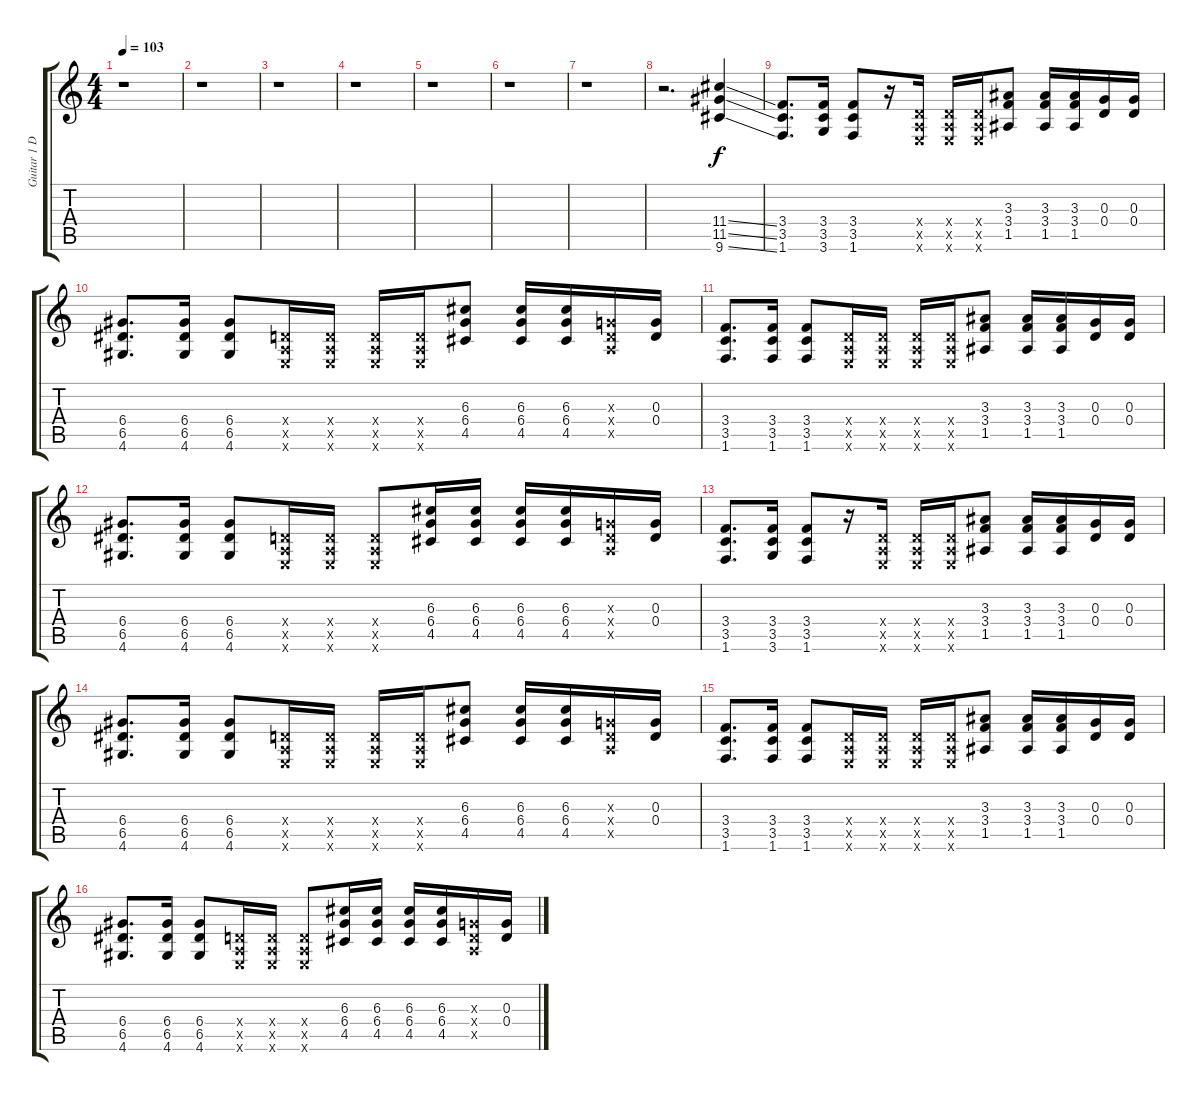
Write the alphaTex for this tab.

\track ("Guitar 1 Distortion" "Guitar 1 D") {instrument distortionguitar}
\staff {score tabs}
\tuning (E4 B3 G3 D3 A2 E2) {hide}
\ts (4 4)
\tempo 103
\clef g2
\ks c
r.1{dy f} |
r.1 |
r.1 |
r.1 |
r.1 |
r.1 |
r.1 |
r.2{d volume 14 balance 0} (11.4{ss} 11.5{ss} 9.6{ss}).4 |
(3.4 3.5 1.6).8{d} (3.4 3.5 3.6).16 (3.4 3.5 1.6).8 r.16 (0.4{x} 0.5{x} 0.6{x}).16 (0.4{x} 0.5{x} 0.6{x}).16 (0.4{x} 0.5{x} 0.6{x}).16 (3.3 3.4 1.5).8 (3.3 3.4 1.5).16 (3.3 3.4 1.5).16 (0.3 0.4).16 (0.3 0.4).16 |
(6.4 6.5 4.6).8{d} (6.4 6.5 4.6).16 (6.4 6.5 4.6).8 (0.4{x} 0.5{x} 0.6{x}).16 (0.4{x} 0.5{x} 0.6{x}).16 (0.4{x} 0.5{x} 0.6{x}).16 (0.4{x} 0.5{x} 0.6{x}).16 (6.3 6.4 4.5).8 (6.3 6.4 4.5).16 (6.3 6.4 4.5).16 (0.3{x} 0.4{x} 0.5{x}).16 (0.3 0.4).16 |
(3.4 3.5 1.6).8{d} (3.4 3.5 1.6).16 (3.4 3.5 1.6).8 (0.4{x} 0.5{x} 0.6{x}).16 (0.4{x} 0.5{x} 0.6{x}).16 (0.4{x} 0.5{x} 0.6{x}).16 (0.4{x} 0.5{x} 0.6{x}).16 (3.3 3.4 1.5).8 (3.3 3.4 1.5).16 (3.3 3.4 1.5).16 (0.3 0.4).16 (0.3 0.4).16 |
(6.4 6.5 4.6).8{d} (6.4 6.5 4.6).16 (6.4 6.5 4.6).8 (0.4{x} 0.5{x} 0.6{x}).16 (0.4{x} 0.5{x} 0.6{x}).16 (0.4{x} 0.5{x} 0.6{x}).8 (6.3 6.4 4.5).16 (6.3 6.4 4.5).16 (6.3 6.4 4.5).16 (6.3 6.4 4.5).16 (0.3{x} 0.4{x} 0.5{x}).16 (0.3 0.4).16 |
(3.4 3.5 1.6).8{d} (3.4 3.5 3.6).16 (3.4 3.5 1.6).8 r.16 (0.4{x} 0.5{x} 0.6{x}).16 (0.4{x} 0.5{x} 0.6{x}).16 (0.4{x} 0.5{x} 0.6{x}).16 (3.3 3.4 1.5).8 (3.3 3.4 1.5).16 (3.3 3.4 1.5).16 (0.3 0.4).16 (0.3 0.4).16 |
(6.4 6.5 4.6).8{d} (6.4 6.5 4.6).16 (6.4 6.5 4.6).8 (0.4{x} 0.5{x} 0.6{x}).16 (0.4{x} 0.5{x} 0.6{x}).16 (0.4{x} 0.5{x} 0.6{x}).16 (0.4{x} 0.5{x} 0.6{x}).16 (6.3 6.4 4.5).8 (6.3 6.4 4.5).16 (6.3 6.4 4.5).16 (0.3{x} 0.4{x} 0.5{x}).16 (0.3 0.4).16 |
(3.4 3.5 1.6).8{d} (3.4 3.5 1.6).16 (3.4 3.5 1.6).8 (0.4{x} 0.5{x} 0.6{x}).16 (0.4{x} 0.5{x} 0.6{x}).16 (0.4{x} 0.5{x} 0.6{x}).16 (0.4{x} 0.5{x} 0.6{x}).16 (3.3 3.4 1.5).8 (3.3 3.4 1.5).16 (3.3 3.4 1.5).16 (0.3 0.4).16 (0.3 0.4).16 |
(6.4 6.5 4.6).8{d} (6.4 6.5 4.6).16 (6.4 6.5 4.6).8 (0.4{x} 0.5{x} 0.6{x}).16 (0.4{x} 0.5{x} 0.6{x}).16 (0.4{x} 0.5{x} 0.6{x}).8 (6.3 6.4 4.5).16 (6.3 6.4 4.5).16 (6.3 6.4 4.5).16 (6.3 6.4 4.5).16 (0.3{x} 0.4{x} 0.5{x}).16 (0.3 0.4).16
